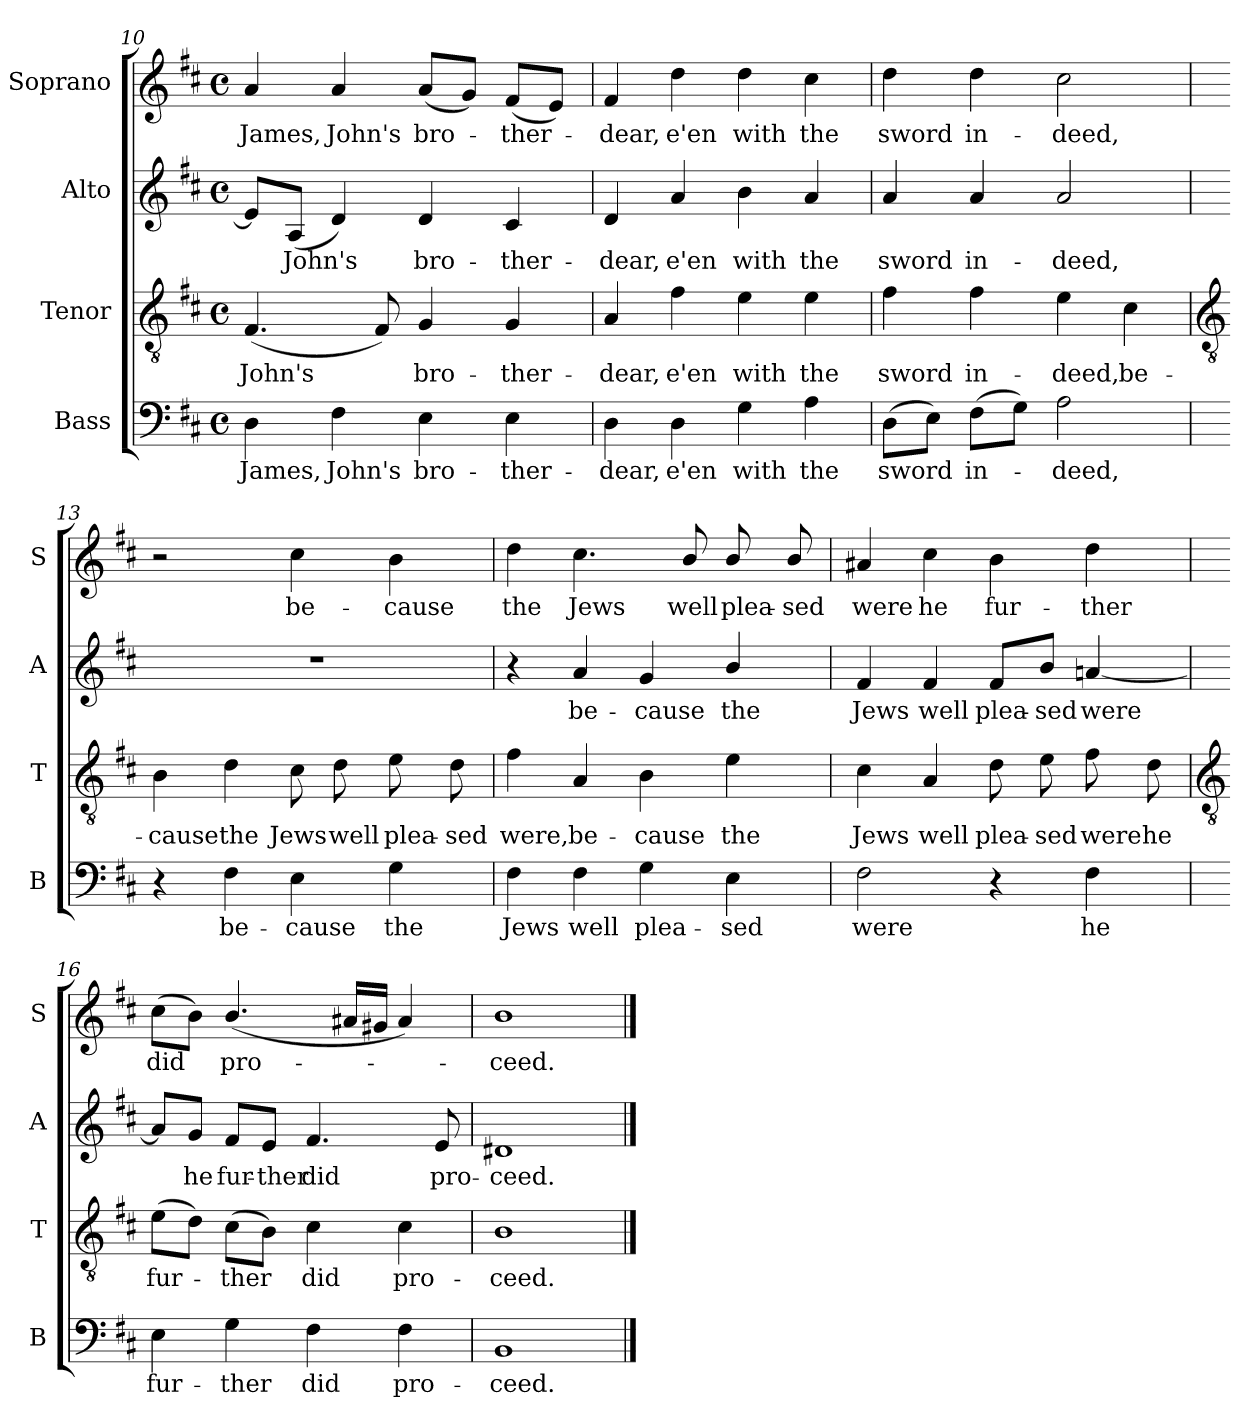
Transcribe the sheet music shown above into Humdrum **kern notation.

**kern	**text	**kern	**text	**kern	**text	**kern	**text
*part4	*part4	*part3	*part3	*part2	*part2	*part1	*part1
*staff4	*staff4	*staff3	*staff3	*staff2	*staff2	*staff1	*staff1
*I"Bass	*	*I"Tenor	*	*I"Alto	*	*I"Soprano	*
*I'B	*	*I'T	*	*I'A	*	*I'S	*
!!LO:LB:g=z
*clefF4	*	*clefGv2	*	*clefG2	*	*clefG2	*
*k[f#c#]	*	*k[f#c#]	*	*k[f#c#]	*	*k[f#c#]	*
*D:	*	*D:	*	*D:	*	*D:	*
*M4/4	*	*M4/4	*	*M4/4	*	*M4/4	*
*met(c)	*	*met(c)	*	*met(c)	*	*met(c)	*
=10	=10	=10	=10	=10	=10	=10	=10
!	!LO:LY:b	!	!LO:LY:b	!	!	!	!LO:LY:b
4D	James,	(<4.F#	John's	8e/L]	.	4a	James,
!	!	!	!	!	!LO:LY:b	!	!
.	.	.	.	(<8A/J	John's	.	.
!	!LO:LY:b	!	!	!	!	!	!LO:LY:b
4F#	John's	.	.	4d)	.	4a	John's
.	.	8F#)	.	.	.	.	.
!	!LO:LY:b	!	!LO:LY:b	!	!LO:LY:b	!	!LO:LY:b
4E	bro-	4G	bro-	4d	bro-	(<8aL	bro-
.	.	.	.	.	.	8gJ)	.
!	!LO:LY:b	!	!LO:LY:b	!	!LO:LY:b	!	!LO:LY:b
4E	-ther-	4G	-ther-	4c#	-ther-	(<8f#L	ther-
.	.	.	.	.	.	8eJ)	.
=11	=11	=11	=11	=11	=11	=11	=11
!	!LO:LY:b	!	!LO:LY:b	!	!LO:LY:b	!	!LO:LY:b
4D	-dear,	4A	-dear,	4d	-dear,	4f#	dear,
!	!LO:LY:b	!	!LO:LY:b	!	!LO:LY:b	!	!LO:LY:b
4D	e'en	4f#	e'en	4a	e'en	4dd	e'en
!	!LO:LY:b	!	!LO:LY:b	!	!LO:LY:b	!	!LO:LY:b
4G	with	4e	with	4b	with	4dd	with
!	!LO:LY:b	!	!LO:LY:b	!	!LO:LY:b	!	!LO:LY:b
4A	the	4e	the	4a	the	4cc#	the
=12	=12	=12	=12	=12	=12	=12	=12
!	!LO:LY:b	!	!LO:LY:b	!	!LO:LY:b	!	!LO:LY:b
(>8DL	sword	4f#	sword	4a	sword	4dd	sword
8EJ)	.	.	.	.	.	.	.
!	!LO:LY:b	!	!LO:LY:b	!	!LO:LY:b	!	!LO:LY:b
(>8F#L	in-	4f#	in-	4a	in-	4dd	in-
8GJ)	.	.	.	.	.	.	.
!	!LO:LY:b	!	!LO:LY:b	!	!LO:LY:b	!	!LO:LY:b
2A	deed,	4e	-deed,	2a	-deed,	2cc#	-deed,
!	!	!	!LO:LY:b	!	!	!	!
.	.	4c#	be-	.	.	.	.
!!LO:LB:g=z
=13	=13	=13	=13	=13	=13	=13	=13
*	*	*clefGv2	*	*	*	*	*
!	!	!	!LO:LY:b	!	!	!	!
4r	.	4B	-cause	1r	.	2r	.
!	!LO:LY:b	!	!LO:LY:b	!	!	!	!
4F#	be-	4d	the	.	.	.	.
!	!LO:LY:b	!	!LO:LY:b	!	!	!	!LO:LY:b
4E	-cause	8c#	Jews	.	.	4cc#	be-
!	!	!	!LO:LY:b	!	!	!	!
.	.	8d	well	.	.	.	.
!	!LO:LY:b	!	!LO:LY:b	!	!	!	!LO:LY:b
4G	the	8e	plea-	.	.	4b	-cause
!	!	!	!LO:LY:b	!	!	!	!
.	.	8d	-sed	.	.	.	.
=14	=14	=14	=14	=14	=14	=14	=14
!	!LO:LY:b	!	!LO:LY:b	!	!	!	!LO:LY:b
4F#	Jews	4f#	were,	4r	.	4dd	the
!	!LO:LY:b	!	!LO:LY:b	!	!LO:LY:b	!	!LO:LY:b
4F#	well	4A	be-	4a	be-	4.cc#	Jews
!	!LO:LY:b	!	!LO:LY:b	!	!LO:LY:b	!	!
4G	plea-	4B	-cause	4g	-cause	.	.
!	!	!	!	!	!	!	!LO:LY:b
.	.	.	.	.	.	8b/	well
!	!LO:LY:b	!	!LO:LY:b	!	!LO:LY:b	!	!LO:LY:b
4E	-sed	4e	the	4b/	the	8b/	plea-
!	!	!	!	!	!	!	!LO:LY:b
.	.	.	.	.	.	8b/	-sed
=15	=15	=15	=15	=15	=15	=15	=15
!	!LO:LY:b	!	!LO:LY:b	!	!LO:LY:b	!	!LO:LY:b
2F#	were	4c#	Jews	4f#	Jews	4a#X	were
!	!	!	!LO:LY:b	!	!LO:LY:b	!	!LO:LY:b
.	.	4A	well	4f#	well	4cc#	he
!	!	!	!LO:LY:b	!	!LO:LY:b	!	!LO:LY:b
4r	.	8d	plea-	8f#/L	plea-	4b	fur-
!	!	!	!LO:LY:b	!	!LO:LY:b	!	!
.	.	8e	-sed	8b/J	-sed	.	.
!	!LO:LY:b	!	!LO:LY:b	!	!LO:LY:b	!	!LO:LY:b
4F#	he	8f#	were	[4an	were	4dd	-ther
!	!	!	!LO:LY:b	!	!	!	!
.	.	8d	he	.	.	.	.
!!LO:LB:g=z
=16	=16	=16	=16	=16	=16	=16	=16
*	*	*clefGv2	*	*	*	*	*
!	!LO:LY:b	!	!LO:LY:b	!	!	!	!LO:LY:b
4E	fur-	(>8eL	fur-	8a/L]	.	(>8cc#L	did
!	!	!	!	!	!LO:LY:b	!	!
.	.	8dJ)	.	8g/J	he	8bJ)	.
!	!LO:LY:b	!	!LO:LY:b	!	!LO:LY:b	!	!LO:LY:b
4G	-ther	(>8c#L	ther	8f#/L	fur-	(<4.b/	pro-
!	!	!	!	!	!LO:LY:b	!	!
.	.	8BJ)	.	8e/J	-ther	.	.
!	!LO:LY:b	!	!LO:LY:b	!	!LO:LY:b	!	!
4F#	did	4c#	did	4.f#	did	.	.
.	.	.	.	.	.	16a#XLL	.
.	.	.	.	.	.	16g#JJ	.
!	!LO:LY:b	!	!LO:LY:b	!	!	!	!
4F#	pro-	4c#	pro-	.	.	4a#)	.
!	!	!	!	!	!LO:LY:b	!	!
.	.	.	.	8e	pro-	.	.
=17	=17	=17	=17	=17	=17	=17	=17
!	!LO:LY:b	!	!LO:LY:b	!	!LO:LY:b	!	!LO:LY:b
1BB	-ceed.	1B	-ceed.	1d#X	-ceed.	1b	ceed.
==	==	==	==	==	==	==	==
*-	*-	*-	*-	*-	*-	*-	*-
